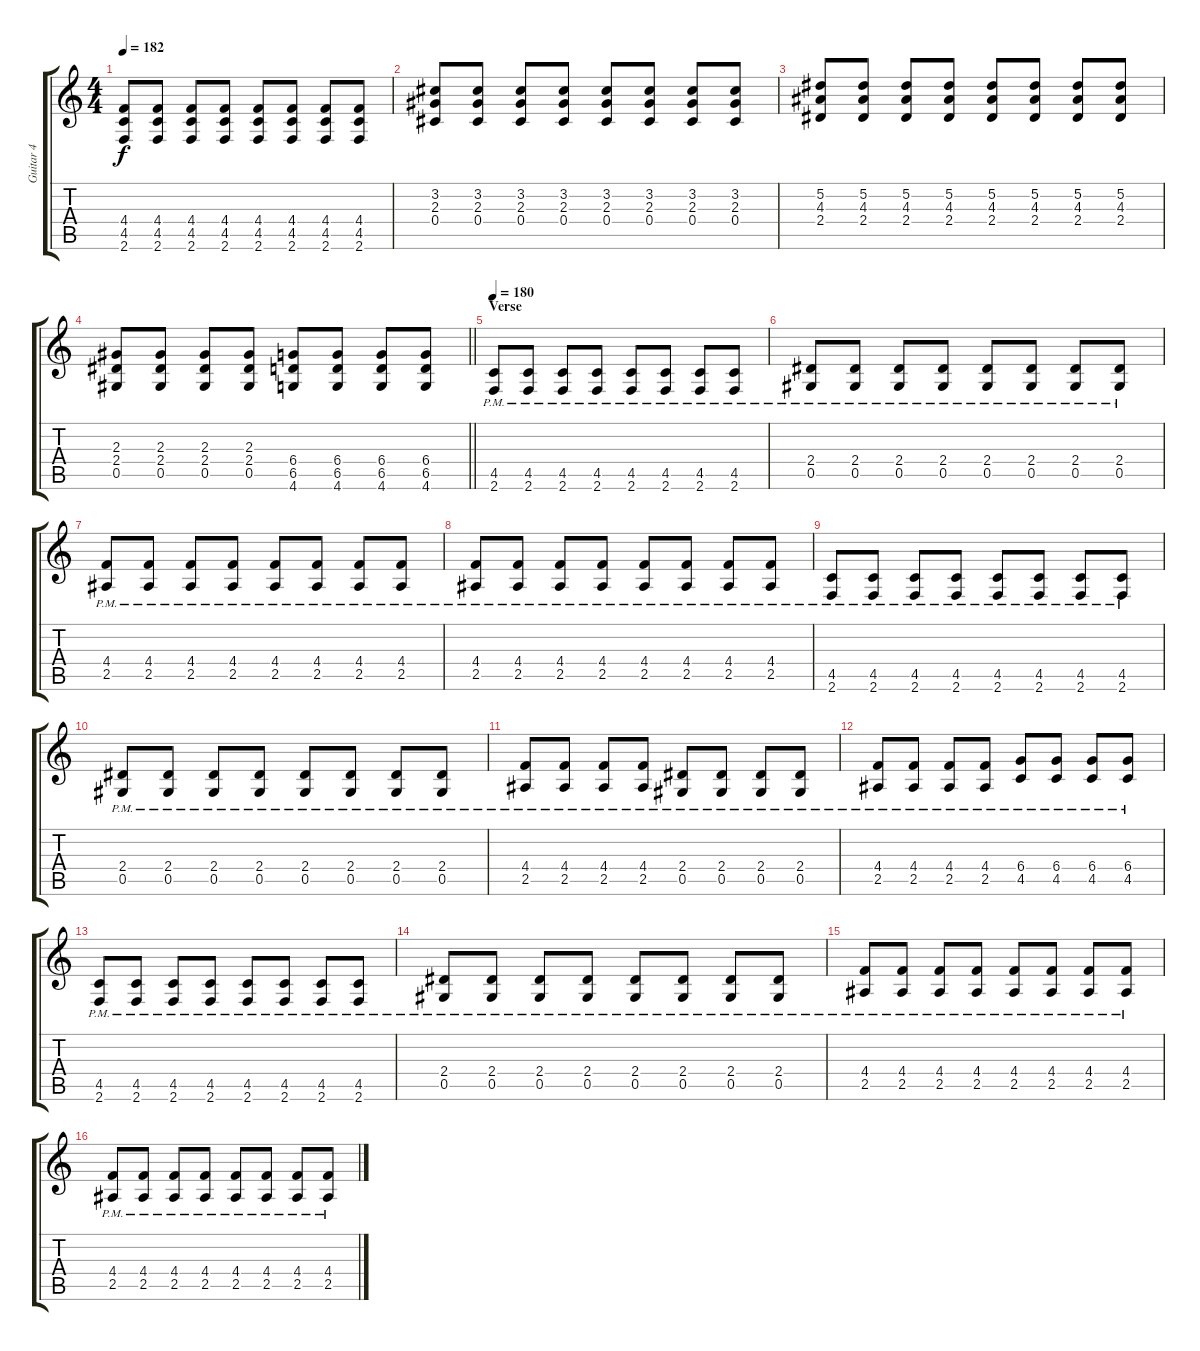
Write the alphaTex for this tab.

\track ("Guitar 4" "Guitar 4") {instrument distortionguitar}
\staff {score tabs}
\tuning (Eb4 Bb3 Gb3 Db3 Ab2 Eb2) {hide}
\ts (4 4)
\tempo 182
\clef g2
\ks c
(4.4 4.5 2.6).8{dy f} (4.4 4.5 2.6).8 (4.4 4.5 2.6).8 (4.4 4.5 2.6).8 (4.4 4.5 2.6).8 (4.4 4.5 2.6).8 (4.4 4.5 2.6).8 (4.4 4.5 2.6).8 |
(3.2 2.3 0.4).8 (3.2 2.3 0.4).8 (3.2 2.3 0.4).8 (3.2 2.3 0.4).8 (3.2 2.3 0.4).8 (3.2 2.3 0.4).8 (3.2 2.3 0.4).8 (3.2 2.3 0.4).8 |
(5.2 4.3 2.4).8 (5.2 4.3 2.4).8 (5.2 4.3 2.4).8 (5.2 4.3 2.4).8 (5.2 4.3 2.4).8 (5.2 4.3 2.4).8 (5.2 4.3 2.4).8 (5.2 4.3 2.4).8 |
\barLineRight lightlight
(2.3 2.4 0.5).8 (2.3 2.4 0.5).8 (2.3 2.4 0.5).8 (2.3 2.4 0.5).8 (6.4 6.5 4.6).8 (6.4 6.5 4.6).8 (6.4 6.5 4.6).8 (6.4 6.5 4.6).8 |
\section ("" "Verse")
\tempo 180
(4.5{pm} 2.6{pm}).8 (4.5{pm} 2.6{pm}).8 (4.5{pm} 2.6{pm}).8 (4.5{pm} 2.6{pm}).8 (4.5{pm} 2.6{pm}).8 (4.5{pm} 2.6{pm}).8 (4.5{pm} 2.6{pm}).8 (4.5{pm} 2.6{pm}).8 |
(2.4{pm} 0.5{pm}).8 (2.4{pm} 0.5{pm}).8 (2.4{pm} 0.5{pm}).8 (2.4{pm} 0.5{pm}).8 (2.4{pm} 0.5{pm}).8 (2.4{pm} 0.5{pm}).8 (2.4{pm} 0.5{pm}).8 (2.4{pm} 0.5{pm}).8 |
(4.4{pm} 2.5{pm}).8 (4.4{pm} 2.5{pm}).8 (4.4{pm} 2.5{pm}).8 (4.4{pm} 2.5{pm}).8 (4.4{pm} 2.5{pm}).8 (4.4{pm} 2.5{pm}).8 (4.4{pm} 2.5{pm}).8 (4.4{pm} 2.5{pm}).8 |
(4.4{pm} 2.5{pm}).8 (4.4{pm} 2.5{pm}).8 (4.4{pm} 2.5{pm}).8 (4.4{pm} 2.5{pm}).8 (4.4{pm} 2.5{pm}).8 (4.4{pm} 2.5{pm}).8 (4.4{pm} 2.5{pm}).8 (4.4{pm} 2.5{pm}).8 |
(4.5{pm} 2.6{pm}).8 (4.5{pm} 2.6{pm}).8 (4.5{pm} 2.6{pm}).8 (4.5{pm} 2.6{pm}).8 (4.5{pm} 2.6{pm}).8 (4.5{pm} 2.6{pm}).8 (4.5{pm} 2.6{pm}).8 (4.5{pm} 2.6{pm}).8 |
(2.4{pm} 0.5{pm}).8 (2.4{pm} 0.5{pm}).8 (2.4{pm} 0.5{pm}).8 (2.4{pm} 0.5{pm}).8 (2.4{pm} 0.5{pm}).8 (2.4{pm} 0.5{pm}).8 (2.4{pm} 0.5{pm}).8 (2.4{pm} 0.5{pm}).8 |
(4.4{pm} 2.5{pm}).8 (4.4{pm} 2.5{pm}).8 (4.4{pm} 2.5{pm}).8 (4.4{pm} 2.5{pm}).8 (2.4{pm} 0.5{pm}).8 (2.4{pm} 0.5{pm}).8 (2.4{pm} 0.5{pm}).8 (2.4{pm} 0.5{pm}).8 |
(4.4{pm} 2.5{pm}).8 (4.4{pm} 2.5{pm}).8 (4.4{pm} 2.5{pm}).8 (4.4{pm} 2.5{pm}).8 (6.4{pm} 4.5{pm}).8 (6.4{pm} 4.5{pm}).8 (6.4{pm} 4.5{pm}).8 (6.4{pm} 4.5{pm}).8 |
(4.5{pm} 2.6{pm}).8 (4.5{pm} 2.6{pm}).8 (4.5{pm} 2.6{pm}).8 (4.5{pm} 2.6{pm}).8 (4.5{pm} 2.6{pm}).8 (4.5{pm} 2.6{pm}).8 (4.5{pm} 2.6{pm}).8 (4.5{pm} 2.6{pm}).8 |
(2.4{pm} 0.5{pm}).8 (2.4{pm} 0.5{pm}).8 (2.4{pm} 0.5{pm}).8 (2.4{pm} 0.5{pm}).8 (2.4{pm} 0.5{pm}).8 (2.4{pm} 0.5{pm}).8 (2.4{pm} 0.5{pm}).8 (2.4{pm} 0.5{pm}).8 |
(4.4{pm} 2.5{pm}).8 (4.4{pm} 2.5{pm}).8 (4.4{pm} 2.5{pm}).8 (4.4{pm} 2.5{pm}).8 (4.4{pm} 2.5{pm}).8 (4.4{pm} 2.5{pm}).8 (4.4{pm} 2.5{pm}).8 (4.4{pm} 2.5{pm}).8 |
(4.4{pm} 2.5{pm}).8 (4.4{pm} 2.5{pm}).8 (4.4{pm} 2.5{pm}).8 (4.4{pm} 2.5{pm}).8 (4.4{pm} 2.5{pm}).8 (4.4{pm} 2.5{pm}).8 (4.4{pm} 2.5{pm}).8 (4.4{pm} 2.5{pm}).8
